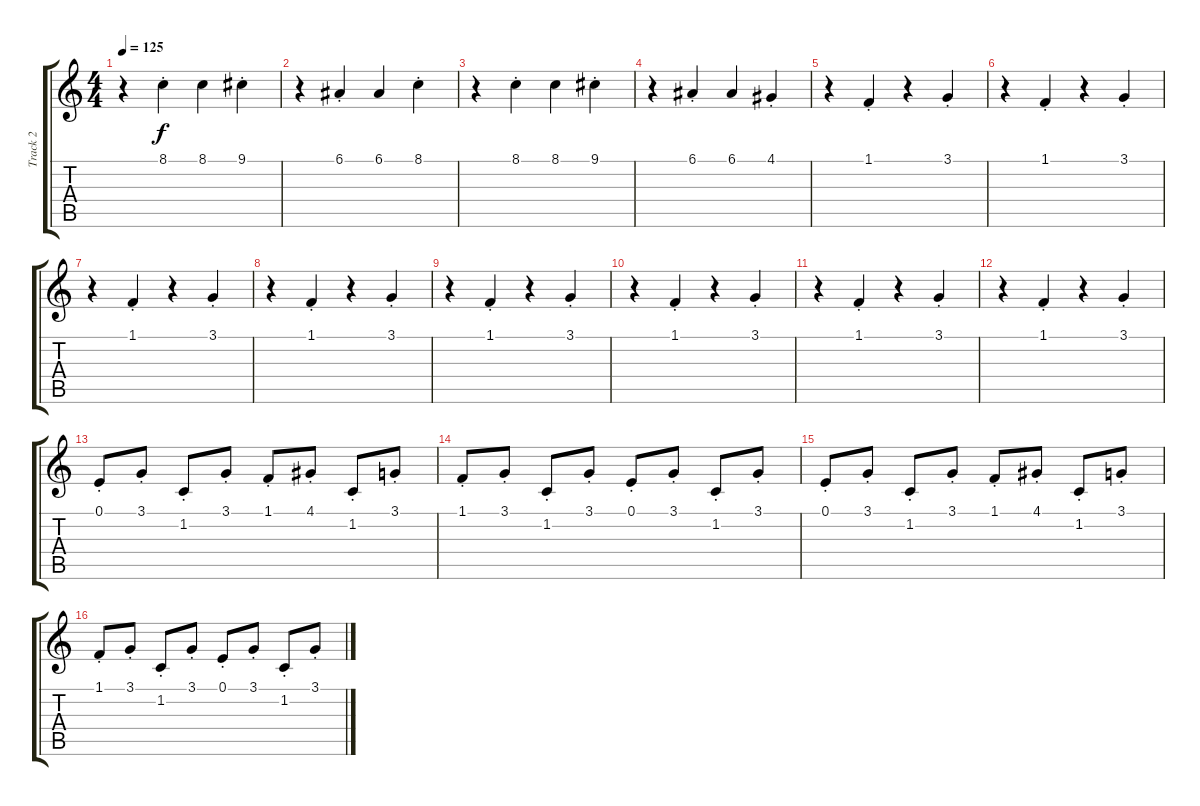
\track ("Track 2" "Track 2") {instrument choiraahs}
\staff {score tabs}
\tuning (E4 B3 G3 D3 A2 E2) {hide}
\ts (4 4)
\tempo 125
\clef g2
\ks c
r.4{dy f} 8.1{st}.4 8.1.4 9.1{st}.4 |
r.4 6.1{st}.4 6.1.4 8.1{st}.4 |
r.4 8.1{st}.4 8.1.4 9.1{st}.4 |
r.4 6.1{st}.4 6.1.4 4.1{st}.4 |
r.4 1.1{st}.4 r.4 3.1{st}.4 |
r.4 1.1{st}.4 r.4 3.1{st}.4 |
r.4 1.1{st}.4 r.4 3.1{st}.4 |
r.4 1.1{st}.4 r.4 3.1{st}.4 |
r.4 1.1{st}.4 r.4 3.1{st}.4 |
r.4 1.1{st}.4 r.4 3.1{st}.4 |
r.4 1.1{st}.4 r.4 3.1{st}.4 |
r.4 1.1{st}.4 r.4 3.1{st}.4 |
0.1{st}.8 3.1{st}.8 1.2{st}.8 3.1{st}.8 1.1{st}.8 4.1{st}.8 1.2{st}.8 3.1{st}.8 |
1.1{st}.8 3.1{st}.8 1.2{st}.8 3.1{st}.8 0.1{st}.8 3.1{st}.8 1.2{st}.8 3.1{st}.8 |
0.1{st}.8 3.1{st}.8 1.2{st}.8 3.1{st}.8 1.1{st}.8 4.1{st}.8 1.2{st}.8 3.1{st}.8 |
1.1{st}.8 3.1{st}.8 1.2{st}.8 3.1{st}.8 0.1{st}.8 3.1{st}.8 1.2{st}.8 3.1{st}.8
